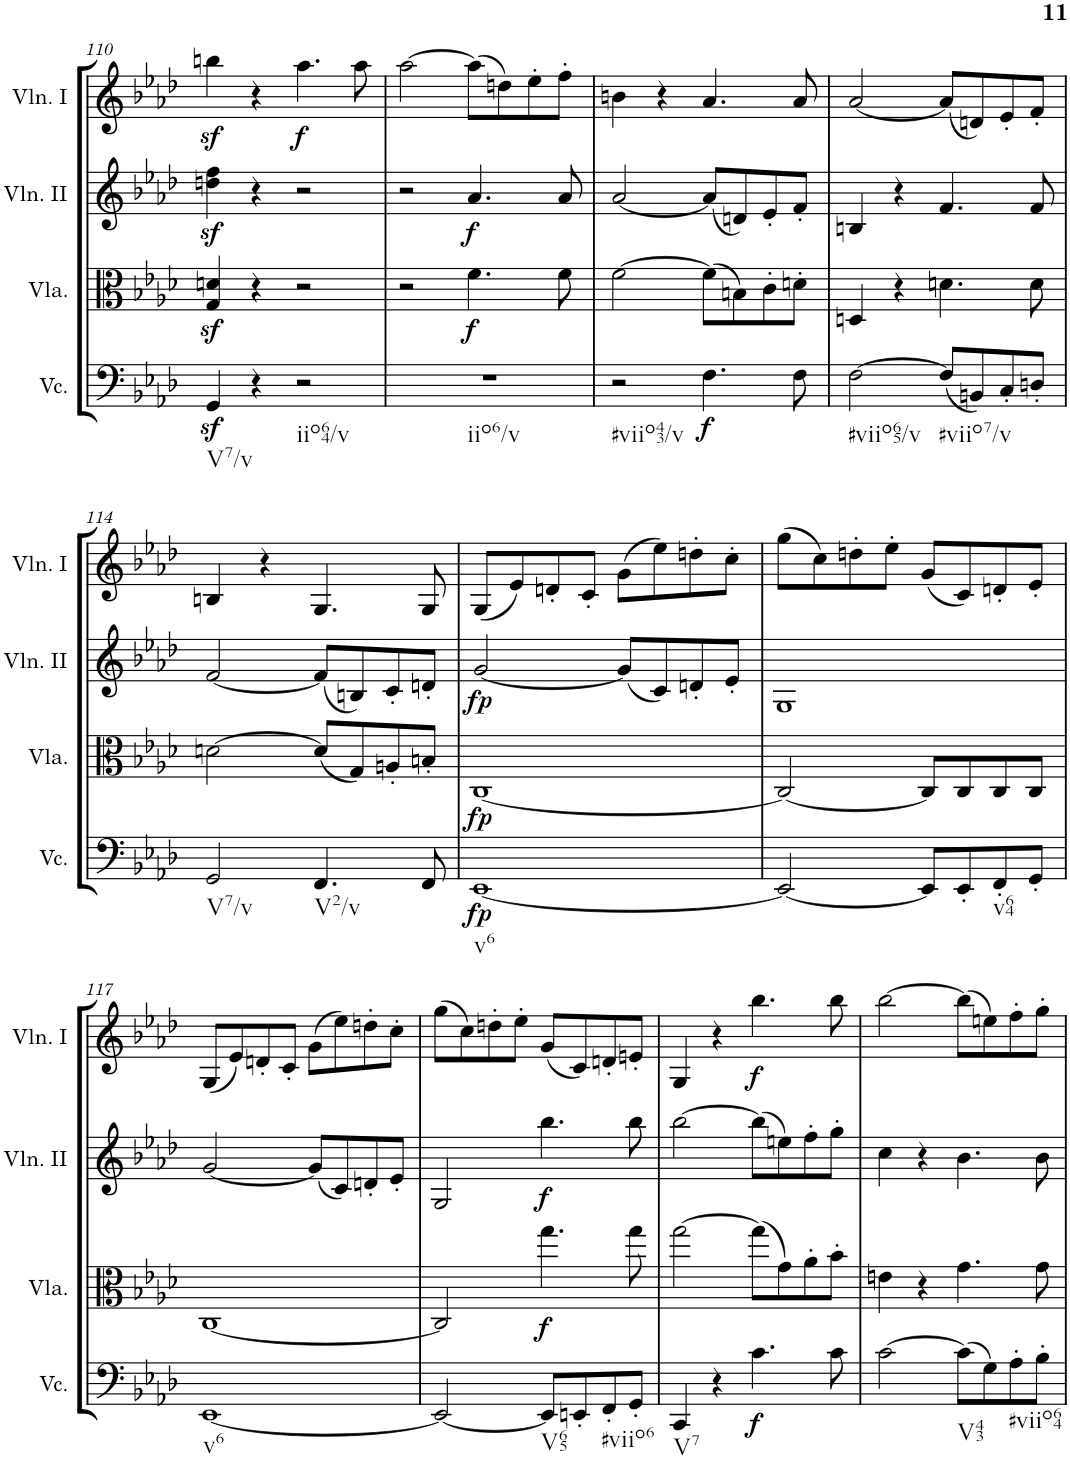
**kern	**dynam	**kern	**dynam	**kern	**dynam	**kern	**dynam
*part4	*part4	*part3	*part3	*part2	*part2	*part1	*part1
*staff4	*staff4	*staff3	*staff3	*staff2	*staff2	*staff1	*staff1
*I"Violoncello	*	*I"Viola	*	*I"Violino II	*	*I"Violino I	*
*I'Vc.	*	*I'Vla.	*	*I'Vln. II	*	*I'Vln. I	*
!!LO:PB:g=z
*clefF4	*	*clefC3	*	*clefG2	*	*clefG2	*
*k[b-e-a-d-]	*	*k[b-e-a-d-]	*	*k[b-e-a-d-]	*	*k[b-e-a-d-]	*
*M2/2	*	*M2/2	*	*M2/2	*	*M2/2	*
*met(c|)	*	*met(c|)	*	*met(c|)	*	*met(c|)	*
=110	=110	=110	=110	=110	=110	=110	=110
!LO:TX:b:t=V7/v	!	!	!	!	!	!	!
4GGz</	.	4G/z< 4dn/z<	.	4ddn\z< 4ff\z<	.	4bbnz<\	.
4r	.	4r	.	4r	.	4r	.
!LO:TX:b:t=iio64/v	!	!	!	!	!	!	!
!	!	!	!	!	!	!	!LO:DY:b
2r	.	2r	.	2r	.	4.aa-\	f
.	.	.	.	.	.	8aa-\	.
=111	=111	=111	=111	=111	=111	=111	=111
!LO:TX:b:t=iio6/v	!	!	!	!	!	!	!
1r	.	2r	.	2r	.	[2aa-\	.
!	!	!	!LO:DY:b	!	!LO:DY:b	!	!
.	.	4.f\	f	4.a-/	f	(8aa-\L]	.
.	.	.	.	.	.	8ddn\)	.
.	.	.	.	.	.	8ee-'\	.
.	.	8f\	.	8a-/	.	8ff'\J	.
=112	=112	=112	=112	=112	=112	=112	=112
!LO:TX:b:t=#viio43/v	!	!	!	!	!	!	!
2r	.	[2f\	.	[2a-/	.	4bn\	.
.	.	.	.	.	.	4r	.
!	!LO:DY:b	!	!	!	!	!	!
4.F\	f	(8f\L]	.	(8a-/L]	.	4.a-/	.
.	.	8Bn\)	.	8dn/)	.	.	.
.	.	8c'\	.	8e-'/	.	.	.
8F\	.	8dn'\J	.	8f'/J	.	8a-/	.
=113	=113	=113	=113	=113	=113	=113	=113
!LO:TX:b:t=#viio65/v	!	!	!	!	!	!	!
[2F\	.	4Dn/	.	4Bn/	.	[2a-/	.
.	.	4r	.	4r	.	.	.
!LO:TX:b:t=#viio7/v	!	!	!	!	!	!	!
(8F/L]	.	4.dn\	.	4.f/	.	(8a-/L]	.
8BBn/)	.	.	.	.	.	8dn/)	.
8C'/	.	.	.	.	.	8e-'/	.
8Dn'/J	.	8d\	.	8f/	.	8f'/J	.
!!LO:LB:g=z
=114	=114	=114	=114	=114	=114	=114	=114
!LO:TX:b:t=V7/v	!	!	!	!	!	!	!
2GG/	.	[2dn\	.	[2f/	.	4Bn/	.
.	.	.	.	.	.	4r	.
!LO:TX:b:t=V2/v	!	!	!	!	!	!	!
4.FF/	.	(8d/L]	.	(8f/L]	.	4.G/	.
.	.	8G/)	.	8Bn/)	.	.	.
.	.	8An'/	.	8c'/	.	.	.
8FF/	.	8Bn'/J	.	8dn'/J	.	8G/	.
=115	=115	=115	=115	=115	=115	=115	=115
!LO:TX:b:t=v6	!	!	!	!	!	!	!
!	!LO:DY:b	!	!LO:DY:b	!	!LO:DY:b	!	!
[1EE-	fp	[1C	fp	[2g/	fp	(8G/L	.
.	.	.	.	.	.	8e-/)	.
.	.	.	.	.	.	8dn'/	.
.	.	.	.	.	.	8c'/J	.
.	.	.	.	(8g/L]	.	(8g\L	.
.	.	.	.	8c/)	.	8ee-\)	.
.	.	.	.	8dn'/	.	8ddn'\	.
.	.	.	.	8e-'/J	.	8cc'\J	.
=116	=116	=116	=116	=116	=116	=116	=116
2EE-/_	.	2C/_	.	1G	.	(8gg\L	.
.	.	.	.	.	.	8cc\)	.
.	.	.	.	.	.	8ddn'\	.
.	.	.	.	.	.	8ee-'\J	.
8EE-/L]	.	8C/L]	.	.	.	(8g/L	.
8EE-'/	.	8C/	.	.	.	8c/)	.
!LO:TX:b:t=v64	!	!	!	!	!	!	!
8FF'/	.	8C/	.	.	.	8dn'/	.
8GG'/J	.	8C/J	.	.	.	8e-'/J	.
!!LO:LB:g=z
=117	=117	=117	=117	=117	=117	=117	=117
!LO:TX:b:t=v6	!	!	!	!	!	!	!
[1EE-	.	[1C	.	[2g/	.	(8G/L	.
.	.	.	.	.	.	8e-/)	.
.	.	.	.	.	.	8dn'/	.
.	.	.	.	.	.	8c'/J	.
.	.	.	.	(8g/L]	.	(8g\L	.
.	.	.	.	8c/)	.	8ee-\)	.
.	.	.	.	8dn'/	.	8ddn'\	.
.	.	.	.	8e-'/J	.	8cc'\J	.
=118	=118	=118	=118	=118	=118	=118	=118
2EE-/_	.	2C/]	.	2G/	.	(8gg\L	.
.	.	.	.	.	.	8cc\)	.
.	.	.	.	.	.	8ddn'\	.
.	.	.	.	.	.	8ee-'\J	.
!LO:TX:b:t=V65	!	!	!	!	!	!	!
!	!	!	!LO:DY:b	!	!LO:DY:b	!	!
8EE-/L]	.	4.gg\	f	4.bb-\	f	(8g/L	.
8EEn'/	.	.	.	.	.	8c/)	.
!LO:TX:b:t=#viio6	!	!	!	!	!	!	!
8FF'/	.	.	.	.	.	8dn'/	.
8GG'/J	.	8gg\	.	8bb-\	.	8en'/J	.
=119	=119	=119	=119	=119	=119	=119	=119
!LO:TX:b:t=V7	!	!	!	!	!	!	!
4CC/	.	[2gg\	.	[2bb-\	.	4G/	.
4r	.	.	.	.	.	4r	.
!	!LO:DY:b	!	!	!	!	!	!LO:DY:b
4.c\	f	(8gg\L]	.	(8bb-\L]	.	4.bb-\	f
.	.	8g\)	.	8een\)	.	.	.
.	.	8a-'\	.	8ff'\	.	.	.
8c\	.	8b-'\J	.	8gg'\J	.	8bb-\	.
=120	=120	=120	=120	=120	=120	=120	=120
[2c\	.	4en\	.	4cc\	.	[2bb-\	.
.	.	4r	.	4r	.	.	.
!LO:TX:b:t=V43	!	!	!	!	!	!	!
(8c\L]	.	4.g\	.	4.b-\	.	(8bb-\L]	.
8G\)	.	.	.	.	.	8een\)	.
!LO:TX:b:t=#viio64	!	!	!	!	!	!	!
8A-'\	.	.	.	.	.	8ff'\	.
8B-'\J	.	8g\	.	8b-\	.	8gg'\J	.
=	=	=	=	=	=	=	=
*-	*-	*-	*-	*-	*-	*-	*-
